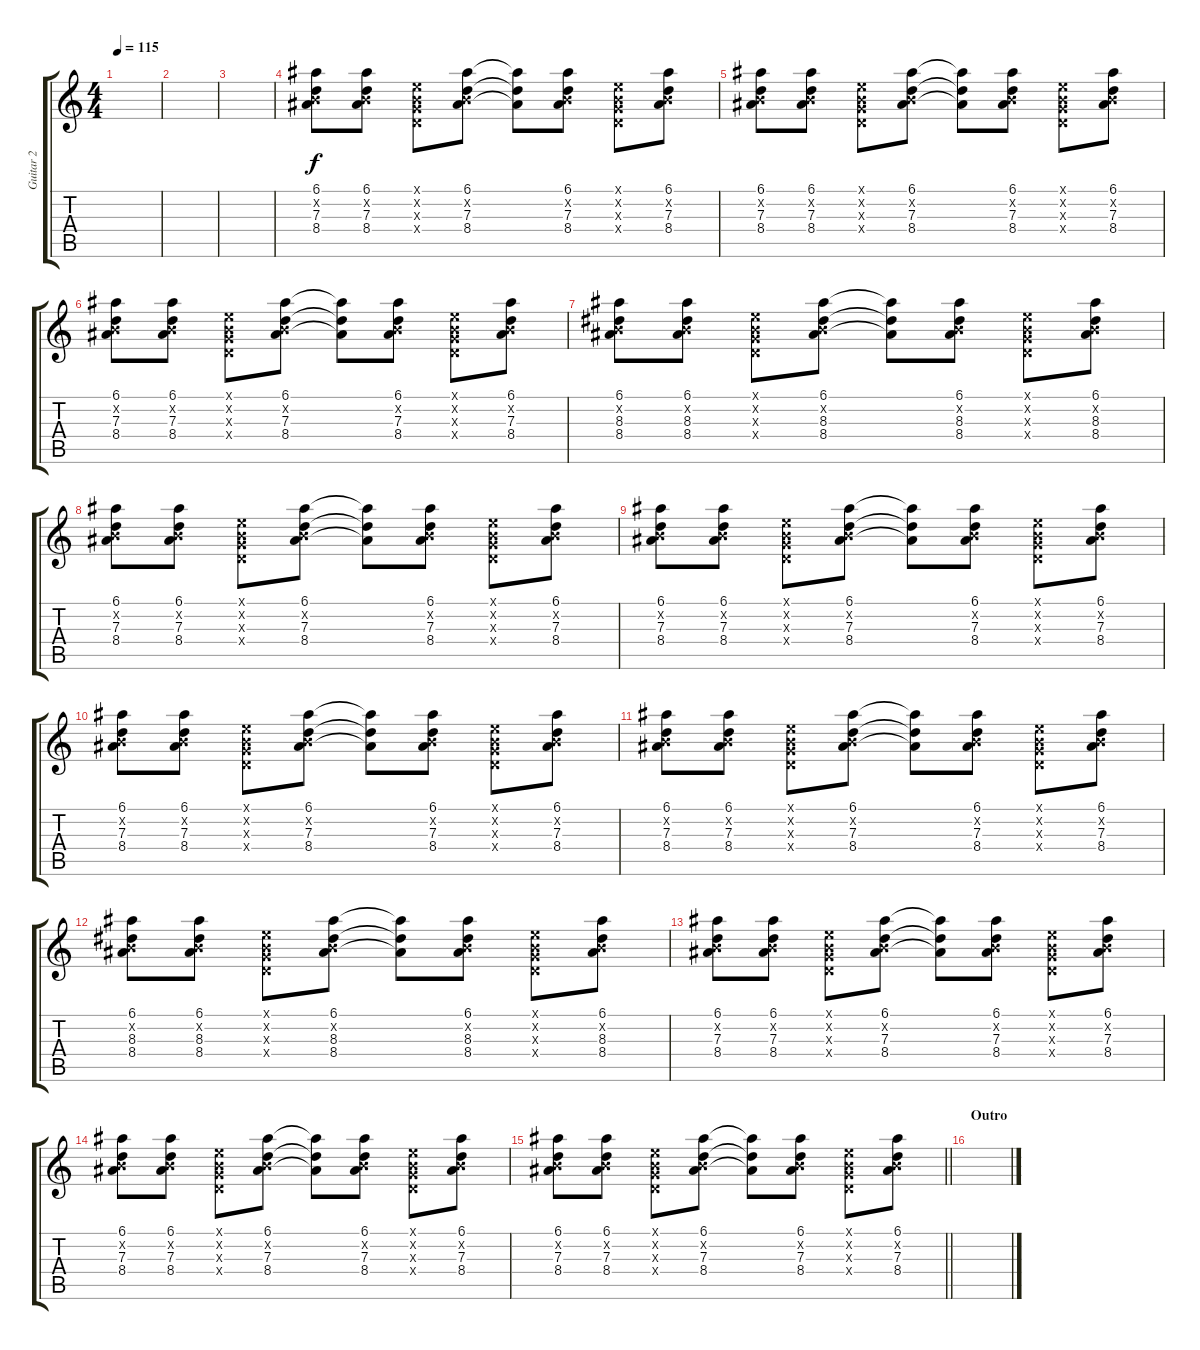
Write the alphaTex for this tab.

\track ("Guitar 2" "Guitar 2") {instrument acousticguitarnylon}
\staff {score tabs}
\tuning (E4 B3 G3 D3 A2 E2) {hide}
\ts (4 4)
\tempo 115
\clef g2
\ks c
|
|
|
(6.1 0.2{x} 7.3 8.4).8 (6.1 0.2{x} 7.3 8.4).8 (0.1{x} 0.2{x} 0.3{x} 0.4{x}).8 (6.1 0.2{x} 7.3 8.4).8 (6.1{t} 7.3{t} 8.4{t}).8 (6.1 0.2{x} 7.3 8.4).8 (0.1{x} 0.2{x} 0.3{x} 0.4{x}).8 (6.1 0.2{x} 7.3 8.4).8 |
(6.1 0.2{x} 7.3 8.4).8 (6.1 0.2{x} 7.3 8.4).8 (0.1{x} 0.2{x} 0.3{x} 0.4{x}).8 (6.1 0.2{x} 7.3 8.4).8 (6.1{t} 7.3{t} 8.4{t}).8 (6.1 0.2{x} 7.3 8.4).8 (0.1{x} 0.2{x} 0.3{x} 0.4{x}).8 (6.1 0.2{x} 7.3 8.4).8 |
(6.1 0.2{x} 7.3 8.4).8 (6.1 0.2{x} 7.3 8.4).8 (0.1{x} 0.2{x} 0.3{x} 0.4{x}).8 (6.1 0.2{x} 7.3 8.4).8 (6.1{t} 7.3{t} 8.4{t}).8 (6.1 0.2{x} 7.3 8.4).8 (0.1{x} 0.2{x} 0.3{x} 0.4{x}).8 (6.1 0.2{x} 7.3 8.4).8 |
(6.1 0.2{x} 8.3 8.4).8 (6.1 0.2{x} 8.3 8.4).8 (0.1{x} 0.2{x} 0.3{x} 0.4{x}).8 (6.1 0.2{x} 8.3 8.4).8 (6.1{t} 8.3{t} 8.4{t}).8 (6.1 0.2{x} 8.3 8.4).8 (0.1{x} 0.2{x} 0.3{x} 0.4{x}).8 (6.1 0.2{x} 8.3 8.4).8 |
(6.1 0.2{x} 7.3 8.4).8 (6.1 0.2{x} 7.3 8.4).8 (0.1{x} 0.2{x} 0.3{x} 0.4{x}).8 (6.1 0.2{x} 7.3 8.4).8 (6.1{t} 7.3{t} 8.4{t}).8 (6.1 0.2{x} 7.3 8.4).8 (0.1{x} 0.2{x} 0.3{x} 0.4{x}).8 (6.1 0.2{x} 7.3 8.4).8 |
(6.1 0.2{x} 7.3 8.4).8 (6.1 0.2{x} 7.3 8.4).8 (0.1{x} 0.2{x} 0.3{x} 0.4{x}).8 (6.1 0.2{x} 7.3 8.4).8 (6.1{t} 7.3{t} 8.4{t}).8 (6.1 0.2{x} 7.3 8.4).8 (0.1{x} 0.2{x} 0.3{x} 0.4{x}).8 (6.1 0.2{x} 7.3 8.4).8 |
(6.1 0.2{x} 7.3 8.4).8 (6.1 0.2{x} 7.3 8.4).8 (0.1{x} 0.2{x} 0.3{x} 0.4{x}).8 (6.1 0.2{x} 7.3 8.4).8 (6.1{t} 7.3{t} 8.4{t}).8 (6.1 0.2{x} 7.3 8.4).8 (0.1{x} 0.2{x} 0.3{x} 0.4{x}).8 (6.1 0.2{x} 7.3 8.4).8 |
(6.1 0.2{x} 7.3 8.4).8 (6.1 0.2{x} 7.3 8.4).8 (0.1{x} 0.2{x} 0.3{x} 0.4{x}).8 (6.1 0.2{x} 7.3 8.4).8 (6.1{t} 7.3{t} 8.4{t}).8 (6.1 0.2{x} 7.3 8.4).8 (0.1{x} 0.2{x} 0.3{x} 0.4{x}).8 (6.1 0.2{x} 7.3 8.4).8 |
(6.1 0.2{x} 8.3 8.4).8 (6.1 0.2{x} 8.3 8.4).8 (0.1{x} 0.2{x} 0.3{x} 0.4{x}).8 (6.1 0.2{x} 8.3 8.4).8 (6.1{t} 8.3{t} 8.4{t}).8 (6.1 0.2{x} 8.3 8.4).8 (0.1{x} 0.2{x} 0.3{x} 0.4{x}).8 (6.1 0.2{x} 8.3 8.4).8 |
(6.1 0.2{x} 7.3 8.4).8 (6.1 0.2{x} 7.3 8.4).8 (0.1{x} 0.2{x} 0.3{x} 0.4{x}).8 (6.1 0.2{x} 7.3 8.4).8 (6.1{t} 7.3{t} 8.4{t}).8 (6.1 0.2{x} 7.3 8.4).8 (0.1{x} 0.2{x} 0.3{x} 0.4{x}).8 (6.1 0.2{x} 7.3 8.4).8 |
(6.1 0.2{x} 7.3 8.4).8 (6.1 0.2{x} 7.3 8.4).8 (0.1{x} 0.2{x} 0.3{x} 0.4{x}).8 (6.1 0.2{x} 7.3 8.4).8 (6.1{t} 7.3{t} 8.4{t}).8 (6.1 0.2{x} 7.3 8.4).8 (0.1{x} 0.2{x} 0.3{x} 0.4{x}).8 (6.1 0.2{x} 7.3 8.4).8 |
\barLineRight lightlight
(6.1 0.2{x} 7.3 8.4).8 (6.1 0.2{x} 7.3 8.4).8 (0.1{x} 0.2{x} 0.3{x} 0.4{x}).8 (6.1 0.2{x} 7.3 8.4).8 (6.1{t} 7.3{t} 8.4{t}).8 (6.1 0.2{x} 7.3 8.4).8 (0.1{x} 0.2{x} 0.3{x} 0.4{x}).8 (6.1 0.2{x} 7.3 8.4).8 |
\section ("" "Outro")
